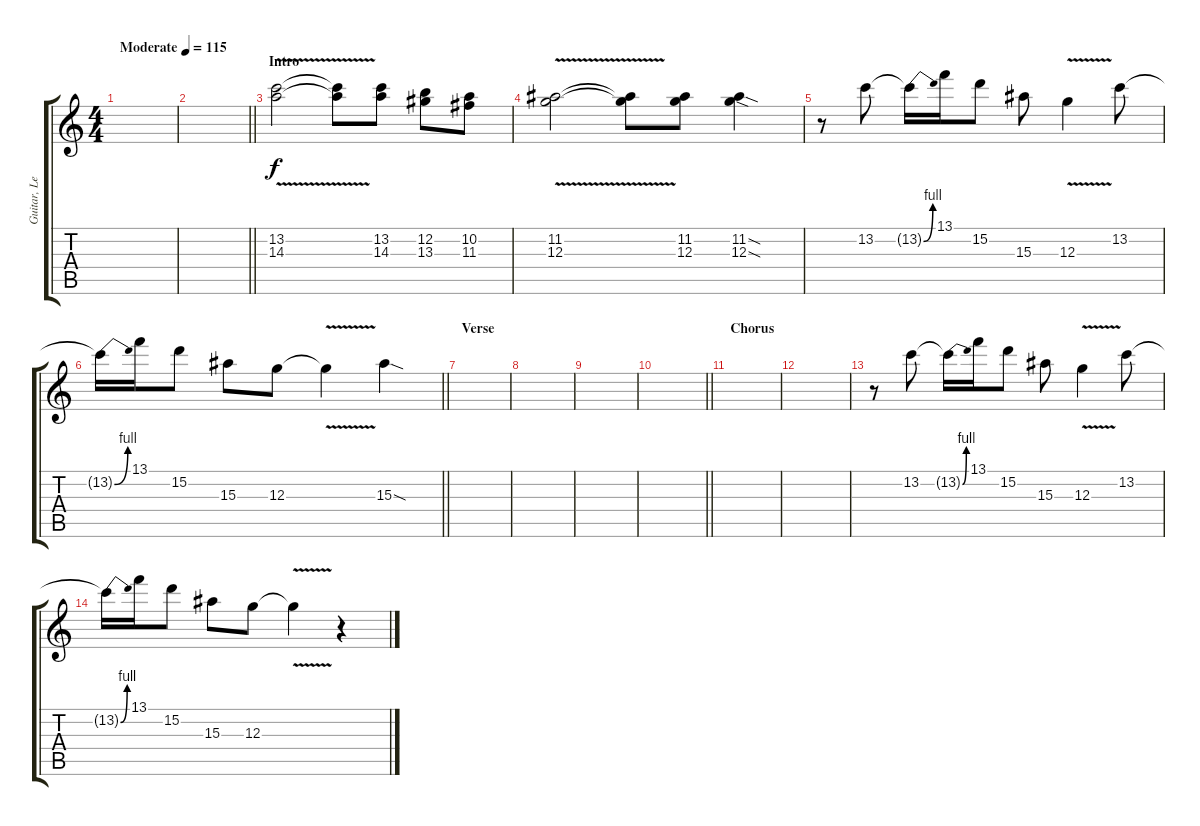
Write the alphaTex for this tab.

\track ("Guitar, Lead" "Guitar, Le") {instrument overdrivenguitar}
\staff {score tabs}
\tuning (E4 B3 G3 D3 A2 E2) {hide}
\ts (4 4)
\tempo (115 "Moderate")
\clef g2
\ks c
|
\barLineRight lightlight
|
\section ("" "Intro")
(13.2{v} 14.3).2 (13.2{t} 14.3{t}).8 (13.2 14.3).8 (12.2 13.3).8 (10.2 11.3).8 |
(11.2{v} 12.3).2 (11.2{t} 12.3{t}).8 (11.2 12.3).8 (11.2{sod} 12.3{sod}).4 |
r.8 13.2.8 13.2{be (bend 0 0 60 4) t}.16 13.1.16 15.2.8 15.3.8 12.3{v}.4 13.2.8 |
\barLineRight lightlight
13.2{be (bend 0 0 60 4) t}.16 13.1.16 15.2.8 15.3.8 12.3.8 12.3{v t}.4 15.3{sod}.4 |
\section ("" "Verse")
|
|
|
\barLineRight lightlight
|
\section ("" "Chorus")
|
|
r.8 13.2.8 13.2{be (bend 0 0 60 4) t}.16 13.1.16 15.2.8 15.3.8 12.3{v}.4 13.2.8 |
13.2{be (bend 0 0 60 4) t}.16 13.1.16 15.2.8 15.3.8 12.3.8 12.3{v t}.4 r.4
